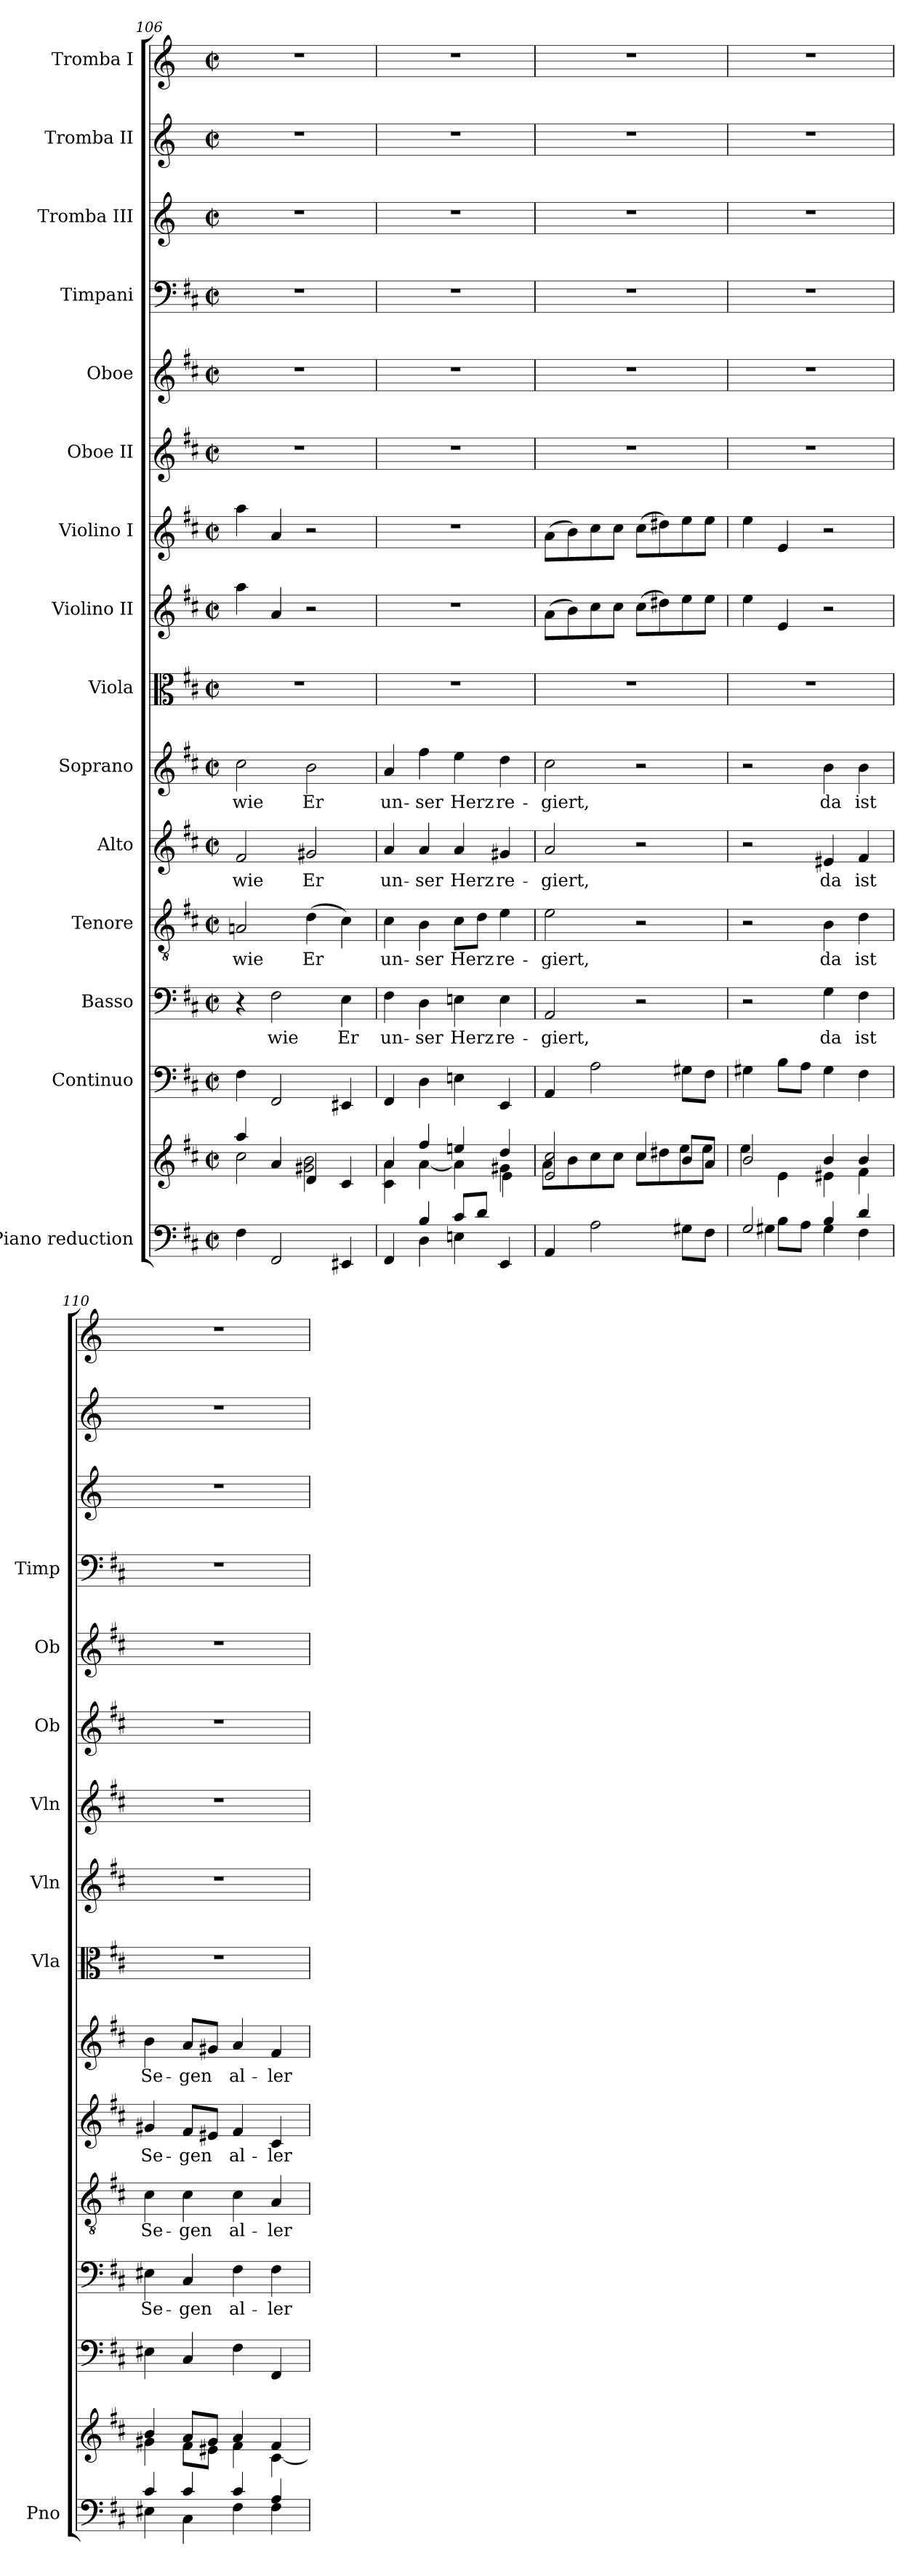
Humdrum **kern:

**kern	**kern	**kern	**kern	**text	**kern	**text	**kern	**text	**kern	**text	**kern	**kern	**kern	**kern	**kern	**kern	**kern	**kern	**kern
*part15	*part15	*part14	*part13	*part13	*part12	*part12	*part11	*part11	*part10	*part10	*part9	*part8	*part7	*part6	*part5	*part4	*part3	*part2	*part1
*staff16	*staff15	*staff14	*staff13	*staff13	*staff12	*staff12	*staff11	*staff11	*staff10	*staff10	*staff9	*staff8	*staff7	*staff6	*staff5	*staff4	*staff3	*staff2	*staff1
*I"Piano reduction	*	*I"Continuo	*I"Basso	*	*I"Tenore	*	*I"Alto	*	*I"Soprano	*	*I"Viola	*I"Violino II	*I"Violino I	*I"Oboe II	*I"Oboe	*I"Timpani	*I"Tromba III	*I"Tromba II	*I"Tromba I
*I'Pno	*	*	*	*	*	*	*	*	*	*	*I'Vla	*I'Vln	*I'Vln	*I'Ob	*I'Ob	*I'Timp	*	*	*
*clefF4	*clefG2	*clefF4	*clefF4	*	*clefGv2	*	*clefG2	*	*clefG2	*	*clefC3	*clefG2	*clefG2	*clefG2	*clefG2	*clefF4	*clefG2	*clefG2	*clefG2
*	*	*	*	*	*	*	*	*	*	*	*	*	*	*	*	*	*ITrd-1c-2	*ITrd-1c-2	*ITrd-1c-2
*k[f#c#]	*k[f#c#]	*k[f#c#]	*k[f#c#]	*	*k[f#c#]	*	*k[f#c#]	*	*k[f#c#]	*	*k[f#c#]	*k[f#c#]	*k[f#c#]	*k[f#c#]	*k[f#c#]	*k[f#c#]	*k[f#c#]	*k[f#c#]	*k[f#c#]
*M2/2	*M2/2	*M2/2	*M2/2	*	*M2/2	*	*M2/2	*	*M2/2	*	*M2/2	*M2/2	*M2/2	*M2/2	*M2/2	*M2/2	*M2/2	*M2/2	*M2/2
*met(c|)	*met(c|)	*met(c|)	*met(c|)	*	*met(c|)	*	*met(c|)	*	*met(c|)	*	*met(c|)	*met(c|)	*met(c|)	*met(c|)	*met(c|)	*met(c|)	*met(c|)	*met(c|)	*met(c|)
=106	=106	=106	=106	=106	=106	=106	=106	=106	=106	=106	=106	=106	=106	=106	=106	=106	=106	=106	=106
*	*^	*	*	*	*	*	*	*	*	*	*	*	*	*	*	*	*	*	*
!	!	!	!	!	!	!	!LO:LY:b	!	!LO:LY:b	!	!LO:LY:b	!	!	!	!	!	!	!	!	!
4F#\	4aa/	2cc#\	4F#\	4r	.	2An/	wie	2f#/	wie	2cc#\	wie	1r	4aa\	4aa\	1r	1r	1r	1r	1r	1r
!	!	!	!	!	!LO:LY:b	!	!	!	!	!	!	!	!	!	!	!	!	!	!	!
2FF#/	4a/	.	2FF#/	2F#\	wie	.	.	.	.	.	.	.	4a/	4a/	.	.	.	.	.	.
!	!	!	!	!	!	!	!LO:LY:b	!	!LO:LY:b	!	!LO:LY:b	!	!	!	!	!	!	!	!	!
.	4d/	2g#X\ 2b\	.	.	.	(>4d\	Er	2g#X/	Er	2b\	Er	.	2r	2r	.	.	.	.	.	.
!	!	!	!	!	!LO:LY:b	!	!	!	!	!	!	!	!	!	!	!	!	!	!	!
4EE#X/	4c#/	.	4EE#X/	4E\	Er	4c#\)	.	.	.	.	.	.	.	.	.	.	.	.	.	.
=107	=107	=107	=107	=107	=107	=107	=107	=107	=107	=107	=107	=107	=107	=107	=107	=107	=107	=107	=107	=107
*^	*	*^	*	*	*	*	*	*	*	*	*	*	*	*	*	*	*	*	*	*
!	!	!	!	!	!	!	!LO:LY:b	!	!LO:LY:b	!	!LO:LY:b	!	!LO:LY:b	!	!	!	!	!	!	!	!	!
4ryy	4FF#/	4a/	4c#\ 4a\	2.ryy	4FF#/	4F#\	un-	4c#\	un-	4a/	un-	4a/	un-	1r	1r	1r	1r	1r	1r	1r	1r	1r
!	!	!	!	!	!	!	!LO:LY:b	!	!LO:LY:b	!	!LO:LY:b	!	!LO:LY:b	!	!	!	!	!	!	!	!	!
4B/	4D\	4ff#/	[4a\	.	4D\	4D\	-ser	4B\	-ser	4a/	-ser	4ff#\	-ser	.	.	.	.	.	.	.	.	.
!	!	!	!	!	!	!	!LO:LY:b	!	!LO:LY:b	!	!LO:LY:b	!	!LO:LY:b	!	!	!	!	!	!	!	!	!
8c#/L	4En\	4een/	4a\]	.	4En\	4En\	Herz	8c#\L	Herz	4a/	Herz	4ee\	Herz	.	.	.	.	.	.	.	.	.
8d/J	.	.	.	.	.	.	.	8d\J	.	.	.	.	.	.	.	.	.	.	.	.	.	.
!	!	!	!	!	!	!	!LO:LY:b	!	!LO:LY:b	!	!LO:LY:b	!	!LO:LY:b	!	!	!	!	!	!	!	!	!
4ryy	4EE/	4dd/	4g#X\	4e\	4EE/	4E\	re-	4e\	re-	4g#X/	re-	4dd\	re-	.	.	.	.	.	.	.	.	.
=108	=108	=108	=108	=108	=108	=108	=108	=108	=108	=108	=108	=108	=108	=108	=108	=108	=108	=108	=108	=108	=108	=108
!	!	!	!	!	!	!	!LO:LY:b	!	!LO:LY:b	!	!LO:LY:b	!	!LO:LY:b	!	!	!	!	!	!	!	!	!
*v	*v	*	*	*	*	*	*	*	*	*	*	*	*	*	*	*	*	*	*	*	*	*
*	*	*v	*v	*	*	*	*	*	*	*	*	*	*	*	*	*	*	*	*	*	*
4AA/	2e/ 2cc#/	8a\L	4AA/	2AA/	-giert,	2e\	-giert,	2a/	-giert,	2cc#\	-giert,	1r	(>8a\L	(>8a\L	1r	1r	1r	1r	1r	1r
.	.	8b\	.	.	.	.	.	.	.	.	.	.	8b\)	8b\)	.	.	.	.	.	.
2A\	.	8cc#\	2A\	.	.	.	.	.	.	.	.	.	8cc#\	8cc#\	.	.	.	.	.	.
.	.	8cc#\J	.	.	.	.	.	.	.	.	.	.	8cc#\J	8cc#\J	.	.	.	.	.	.
.	4cc#/	8cc#\L	.	2r	.	2r	.	2r	.	2r	.	.	(>8cc#\L	(>8cc#\L	.	.	.	.	.	.
.	.	8dd#X\	.	.	.	.	.	.	.	.	.	.	8dd#X\)	8dd#X\)	.	.	.	.	.	.
8G#X\L	8b/L	8ee\	8G#X\L	.	.	.	.	.	.	.	.	.	8ee\	8ee\	.	.	.	.	.	.
8F#\J	8a/J	8ee\J	8F#\J	.	.	.	.	.	.	.	.	.	8ee\J	8ee\J	.	.	.	.	.	.
=109	=109	=109	=109	=109	=109	=109	=109	=109	=109	=109	=109	=109	=109	=109	=109	=109	=109	=109	=109	=109
*^	*	*	*	*	*	*	*	*	*	*	*	*	*	*	*	*	*	*	*	*
2G/	4G#X\	2b/	4ee\	4G#X\	2r	.	2r	.	2r	.	2r	.	1r	4ee\	4ee\	1r	1r	1r	1r	1r	1r
.	8B\L	.	4e\	8B\L	.	.	.	.	.	.	.	.	.	4e/	4e/	.	.	.	.	.	.
.	8A\J	.	.	8A\J	.	.	.	.	.	.	.	.	.	.	.	.	.	.	.	.	.
!	!	!	!	!	!	!LO:LY:b	!	!LO:LY:b	!	!LO:LY:b	!	!LO:LY:b	!	!	!	!	!	!	!	!	!
4B/	4G#\	4b/	4e#X\	4G#\	4G\	da	4B\	da	4e#X/	da	4b\	da	.	2r	2r	.	.	.	.	.	.
!	!	!	!	!	!	!LO:LY:b	!	!LO:LY:b	!	!LO:LY:b	!	!LO:LY:b	!	!	!	!	!	!	!	!	!
4d/	4F#\	4b/	4f#\	4F#\	4F#\	ist	4d\	ist	4f#/	ist	4b\	ist	.	.	.	.	.	.	.	.	.
=110	=110	=110	=110	=110	=110	=110	=110	=110	=110	=110	=110	=110	=110	=110	=110	=110	=110	=110	=110	=110	=110
!	!	!	!	!	!	!LO:LY:b	!	!LO:LY:b	!	!LO:LY:b	!	!LO:LY:b	!	!	!	!	!	!	!	!	!
4c#/	4E#X\	4b/	4g#X\	4E#X\	4E#X\	Se-	4c#\	Se-	4g#X/	Se-	4b\	Se-	1r	1r	1r	1r	1r	1r	1r	1r	1r
!	!	!	!	!	!	!LO:LY:b	!	!LO:LY:b	!	!LO:LY:b	!	!LO:LY:b	!	!	!	!	!	!	!	!	!
4c#/	4C#\	8a/L	8f#\L	4C#/	4C#/	-gen	4c#\	-gen	8f#/L	-gen	8a/L	-gen	.	.	.	.	.	.	.	.	.
.	.	8g#/J	8e#X\J	.	.	.	.	.	8e#X/J	.	8g#X/J	.	.	.	.	.	.	.	.	.	.
!	!	!	!	!	!	!LO:LY:b	!	!LO:LY:b	!	!LO:LY:b	!	!LO:LY:b	!	!	!	!	!	!	!	!	!
4c#/	4F#\	4a/	4f#\	4F#\	4F#\	al-	4c#\	al-	4f#/	al-	4a/	al-	.	.	.	.	.	.	.	.	.
!	!	!	!	!	!	!LO:LY:b	!	!LO:LY:b	!	!LO:LY:b	!	!LO:LY:b	!	!	!	!	!	!	!	!	!
4A/	4F#\	4f#/	[4c#\	4FF#/	4F#\	-ler	4A/	-ler	4c#/	-ler	4f#/	-ler	.	.	.	.	.	.	.	.	.
*v	*v	*	*	*	*	*	*	*	*	*	*	*	*	*	*	*	*	*	*	*	*
*	*v	*v	*	*	*	*	*	*	*	*	*	*	*	*	*	*	*	*	*	*
=	=	=	=	=	=	=	=	=	=	=	=	=	=	=	=	=	=	=	=
*-	*-	*-	*-	*-	*-	*-	*-	*-	*-	*-	*-	*-	*-	*-	*-	*-	*-	*-	*-
